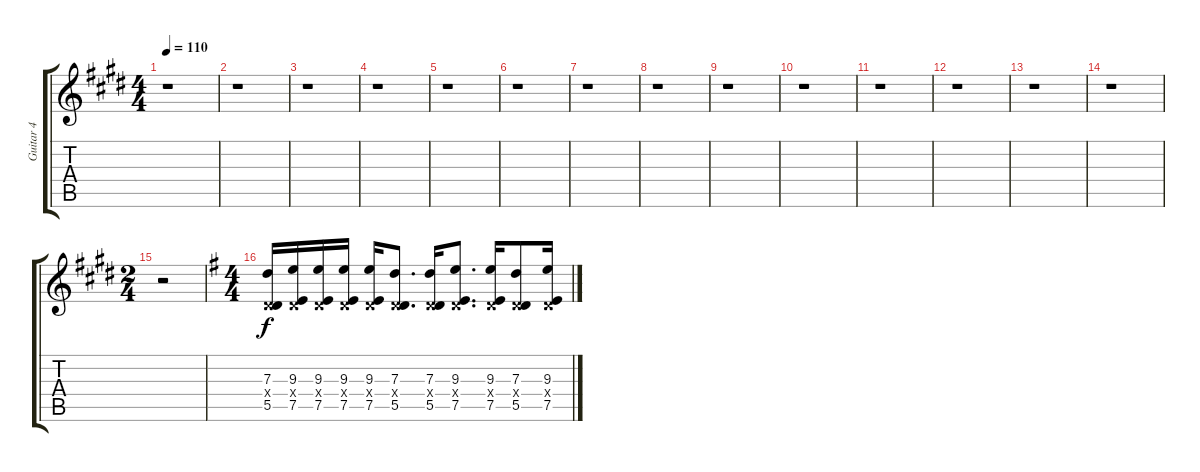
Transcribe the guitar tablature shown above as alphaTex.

\track ("Guitar 4" "Guitar 4") {instrument distortionguitar}
\staff {score tabs}
\tuning (E4 B3 G3 D3 A2 E2) {hide}
\ts (4 4)
\tempo 110
\clef g2
\ks e
r.1{dy f} |
r.1 |
r.1 |
r.1 |
r.1 |
r.1 |
r.1 |
r.1 |
r.1 |
r.1 |
r.1 |
r.1 |
r.1 |
r.1 |
\ts (2 4)
r.2 |
\ts (4 4)
\ks g
(7.3 0.4{x} 5.5).16 (9.3 0.4{x} 7.5).16 (9.3 0.4{x} 7.5).16 (9.3 0.4{x} 7.5).16 (9.3 0.4{x} 7.5).16 (7.3 0.4{x} 5.5).8{d} (7.3 0.4{x} 5.5).16 (9.3 0.4{x} 7.5).8{d} (9.3 0.4{x} 7.5).16 (7.3 0.4{x} 5.5).8 (9.3 0.4{x} 7.5).16
